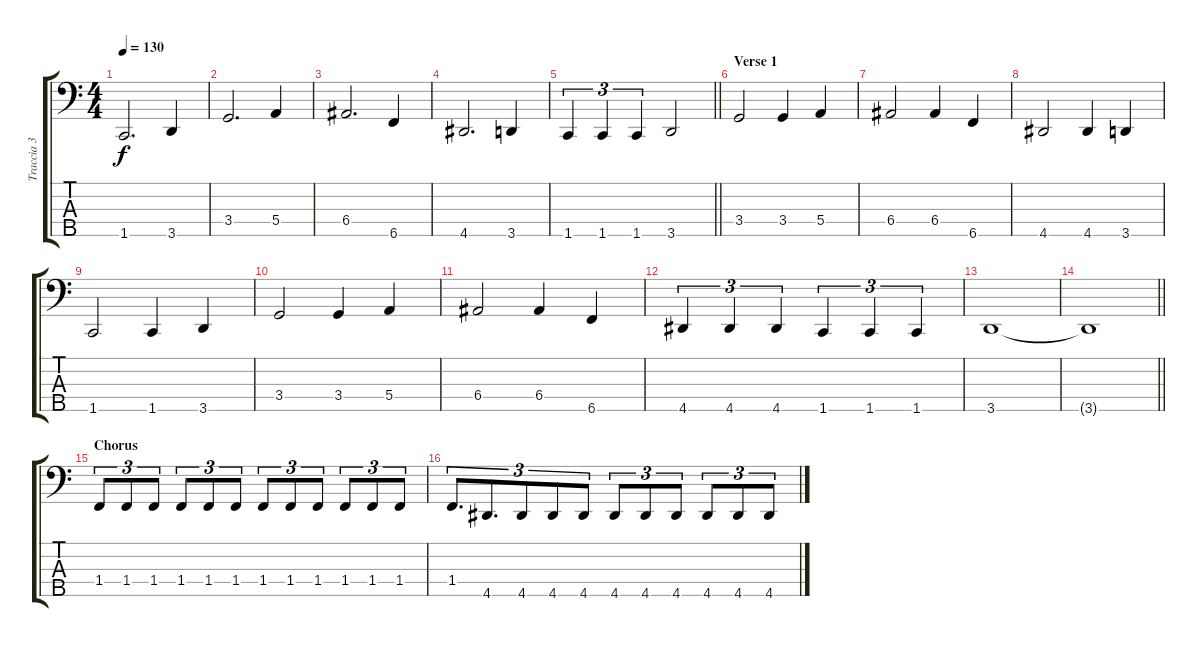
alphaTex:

\track ("Traccia 3" "Traccia 3") {instrument electricbasspick}
\staff {score tabs}
\tuning (G2 D2 A1 E1 B0) {hide}
\ts (4 4)
\tempo 130
\clef f4
\ks c
1.5.2{d dy f} 3.5.4 |
3.4.2{d} 5.4.4 |
6.4.2{d} 6.5.4 |
4.5.2{d} 3.5.4 |
\barLineRight lightlight
1.5.4{tu (3 2)} 1.5.4{tu (3 2)} 1.5.4{tu (3 2)} 3.5.2 |
\section ("" "Verse 1")
3.4.2 3.4.4 5.4.4 |
6.4.2 6.4.4 6.5.4 |
4.5.2 4.5.4 3.5.4 |
1.5.2 1.5.4 3.5.4 |
3.4.2 3.4.4 5.4.4 |
6.4.2 6.4.4 6.5.4 |
4.5.4{tu (3 2)} 4.5.4{tu (3 2)} 4.5.4{tu (3 2)} 1.5.4{tu (3 2)} 1.5.4{tu (3 2)} 1.5.4{tu (3 2)} |
3.5.1 |
\barLineRight lightlight
3.5{t}.1 |
\section ("" "Chorus")
1.4.8{tu (3 2)} 1.4.8{tu (3 2)} 1.4.8{tu (3 2)} 1.4.8{tu (3 2)} 1.4.8{tu (3 2)} 1.4.8{tu (3 2)} 1.4.8{tu (3 2)} 1.4.8{tu (3 2)} 1.4.8{tu (3 2)} 1.4.8{tu (3 2)} 1.4.8{tu (3 2)} 1.4.8{tu (3 2)} |
1.4.8{d tu (3 2)} 4.5.8{d tu (3 2)} 4.5.8{tu (3 2)} 4.5.8{tu (3 2)} 4.5.8{tu (3 2)} 4.5.8{tu (3 2)} 4.5.8{tu (3 2)} 4.5.8{tu (3 2)} 4.5.8{tu (3 2)} 4.5.8{tu (3 2)} 4.5.8{tu (3 2)}
